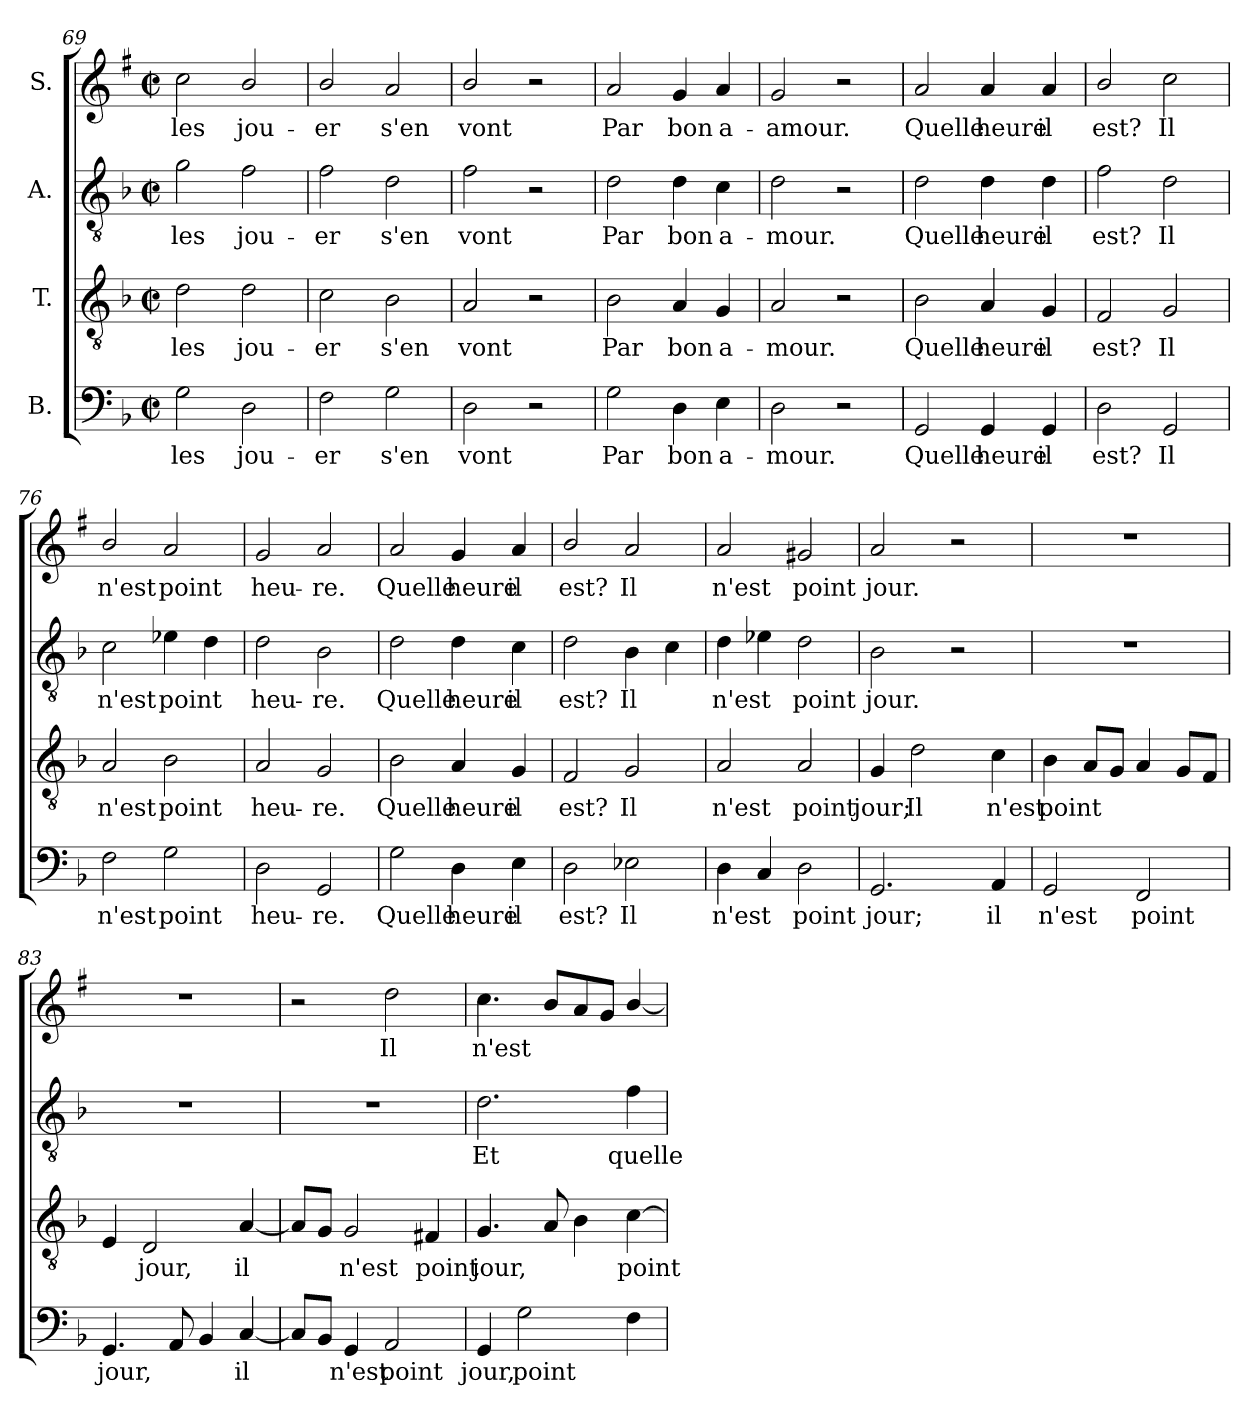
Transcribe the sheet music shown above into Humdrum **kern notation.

**kern	**text	**kern	**text	**kern	**text	**kern	**text
*part4	*part4	*part3	*part3	*part2	*part2	*part1	*part1
*staff4	*staff4	*staff3	*staff3	*staff2	*staff2	*staff1	*staff1
*I"B.	*	*I"T.	*	*I"A.	*	*I"S.	*
*clefF4	*	*clefGv2	*	*clefGv2	*	*clefG2	*
*	*	*	*	*	*	*ITrd1c2	*
*k[b-]	*	*k[b-]	*	*k[b-]	*	*k[b-]	*
*F:	*	*F:	*	*F:	*	*F:	*
*M2/2	*	*M2/2	*	*M2/2	*	*M2/2	*
*met(c|)	*	*met(c|)	*	*met(c|)	*	*met(c|)	*
=69	=69	=69	=69	=69	=69	=69	=69
2G\	-les	2d\	-les	2g\	-les	2b-\	-les
2D\	jou-	2d\	jou-	2f\	jou-	2a/	jou-
=70	=70	=70	=70	=70	=70	=70	=70
2F\	-er	2c\	-er	2f\	-er	2a/	-er
2G\	s'en	2B-\	s'en	2d\	s'en	2g/	s'en
=71	=71	=71	=71	=71	=71	=71	=71
2D\	vont	2A/	vont	2f\	vont	2a/	vont
2r	.	2r	.	2r	.	2r	.
!!LO:LB:g=z
=72	=72	=72	=72	=72	=72	=72	=72
2G\	Par	2B-\	Par	2d\	Par	2g/	Par
4D\	bon	4A/	bon	4d\	bon	4f/	bon
4E\	a-	4G/	a-	4c\	a-	4g/	a-
=73	=73	=73	=73	=73	=73	=73	=73
2D\	-mour.	2A/	-mour.	2d\	-mour.	2f/	-­amour.
2r	.	2r	.	2r	.	2r	.
=74	=74	=74	=74	=74	=74	=74	=74
2GG/	Quelle	2B-\	Quelle	2d\	Quelle	2g/	Quelle
4GG/	heure	4A/	heure	4d\	heure	4g/	heure
4GG/	il	4G/	il	4d\	il	4g/	il
=75	=75	=75	=75	=75	=75	=75	=75
2D\	est?	2F/	est?	2f\	est?	2a/	est?
2GG/	Il	2G/	Il	2d\	Il	2b-\	Il
=76	=76	=76	=76	=76	=76	=76	=76
2F\	n'est	2A/	n'est	2c\	n'est	2a/	n'est
2G\	point	2B-\	point	4e-X\	point	2g/	point
.	.	.	.	4d\	.	.	.
=77	=77	=77	=77	=77	=77	=77	=77
2D\	heu-	2A/	heu-	2d\	heu-	2f/	heu-
2GG/	-re.	2G/	-re.	2B-\	-re.	2g/	-re.
=78	=78	=78	=78	=78	=78	=78	=78
2G\	Quelle	2B-\	Quelle	2d\	Quelle	2g/	Quelle
4D\	heure	4A/	heure	4d\	heure	4f/	heure
4E\	il	4G/	il	4c\	il	4g/	il
=79	=79	=79	=79	=79	=79	=79	=79
2D\	est?	2F/	est?	2d\	est?	2a/	est?
2E-X\	Il	2G/	Il	4B-\	Il	2g/	Il
.	.	.	.	4c\	.	.	.
!!LO:LB:g=z
=80	=80	=80	=80	=80	=80	=80	=80
4D\	n'est	2A/	n'est	4d\	n'est	2g/	n'est
4C/	.	.	.	4e-X\	.	.	.
2D\	point	2A/	point	2d\	point	2f#X/	point
=81	=81	=81	=81	=81	=81	=81	=81
2.GG/	jour;	4G/	jour;	2B-\	jour.	2g/	jour.
.	.	2d\	Il	.	.	.	.
.	.	.	.	2r	.	2r	.
4AA/	il	4c\	n'est	.	.	.	.
=82	=82	=82	=82	=82	=82	=82	=82
2GG/	n'est	4B-\	point	1r	.	1r	.
.	.	8A/L	.	.	.	.	.
.	.	8G/J	.	.	.	.	.
2FF/	point	4A/	.	.	.	.	.
.	.	8G/L	.	.	.	.	.
.	.	8F/J	.	.	.	.	.
=83	=83	=83	=83	=83	=83	=83	=83
4.GG/	jour,	4E/	.	1r	.	1r	.
.	.	2D/	jour,	.	.	.	.
8AA/	.	.	.	.	.	.	.
4BB-/	.	.	.	.	.	.	.
[4C/	il	[4A/	il	.	.	.	.
=84	=84	=84	=84	=84	=84	=84	=84
8C/L]	.	8A/L]	.	1r	.	2r	.
8BB-/J	.	8G/J	.	.	.	.	.
4GG/	n'est	2G/	n'est	.	.	.	.
2AA/	point	.	.	.	.	2cc\	Il
.	.	4F#X/	point	.	.	.	.
=85	=85	=85	=85	=85	=85	=85	=85
4GG/	jour,	4.G/	jour,	2.d\	Et	4.b-\	n'est
2G\	point	.	.	.	.	.	.
.	.	8A/	.	.	.	8a/L	.
.	.	4B-\	.	.	.	8g/	.
.	.	.	.	.	.	8f/J	.
4F\	.	[4c\	point	4f\	quelle	[4a/	.
=	=	=	=	=	=	=	=
*-	*-	*-	*-	*-	*-	*-	*-
